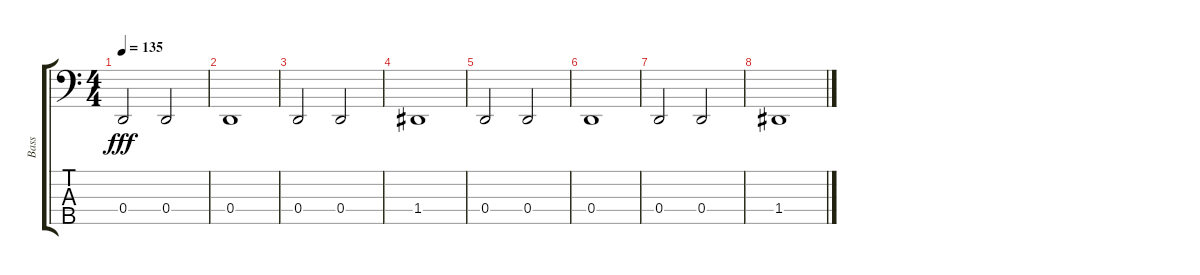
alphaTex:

\track ("Bass" "Bass") {instrument electricbassfinger}
\staff {score tabs}
\tuning (F2 C2 G1 D1 A0) {hide}
\ts (4 4)
\tempo 135
\clef f4
\ks c
0.4.2{dy fff} 0.4.2 |
0.4.1 |
0.4.2 0.4.2 |
1.4.1 |
0.4.2 0.4.2 |
0.4.1 |
0.4.2 0.4.2 |
1.4.1
